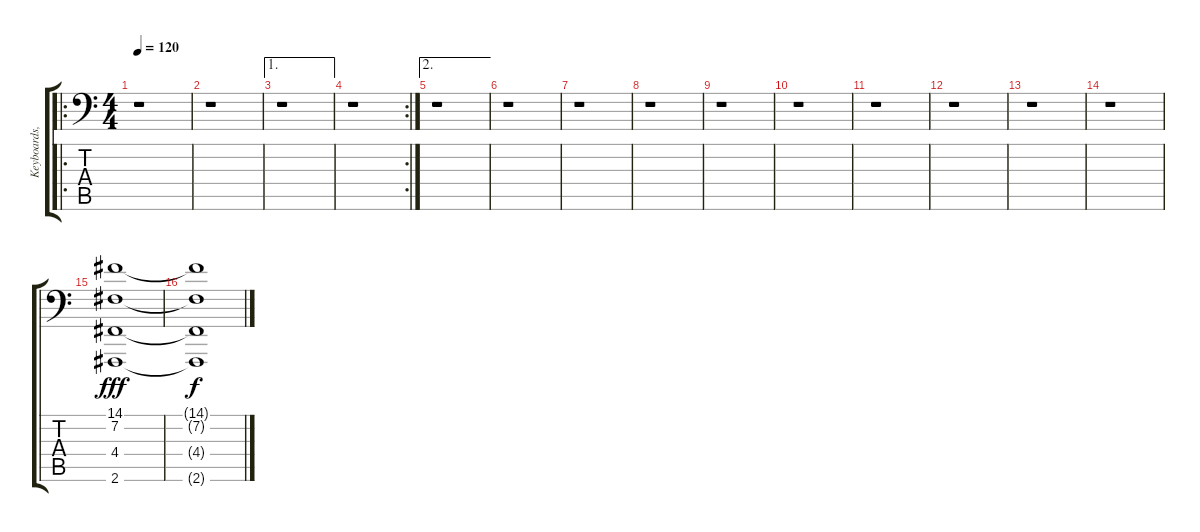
\track ("Keyboards, guitar fills, etc..." "Keyboards,") {instrument stringensemble1}
\staff {score tabs}
\tuning (E3 B2 G2 D2 A1 E1) {hide}
\ro
\ts (4 4)
\tempo 120
\clef f4
\ks c
r.1{dy f} |
r.1 |
\ae 1
r.1 |
\rc 2
r.1 |
\ae 2
r.1 |
r.1 |
r.1 |
r.1 |
r.1 |
r.1 |
r.1 |
r.1 |
r.1 |
r.1 |
(14.1 7.2 4.4 2.6).1{dy fff volume 9 instrument frenchhorn} |
(14.1{t} 7.2{t} 4.4{t} 2.6{t}).1{dy f}
